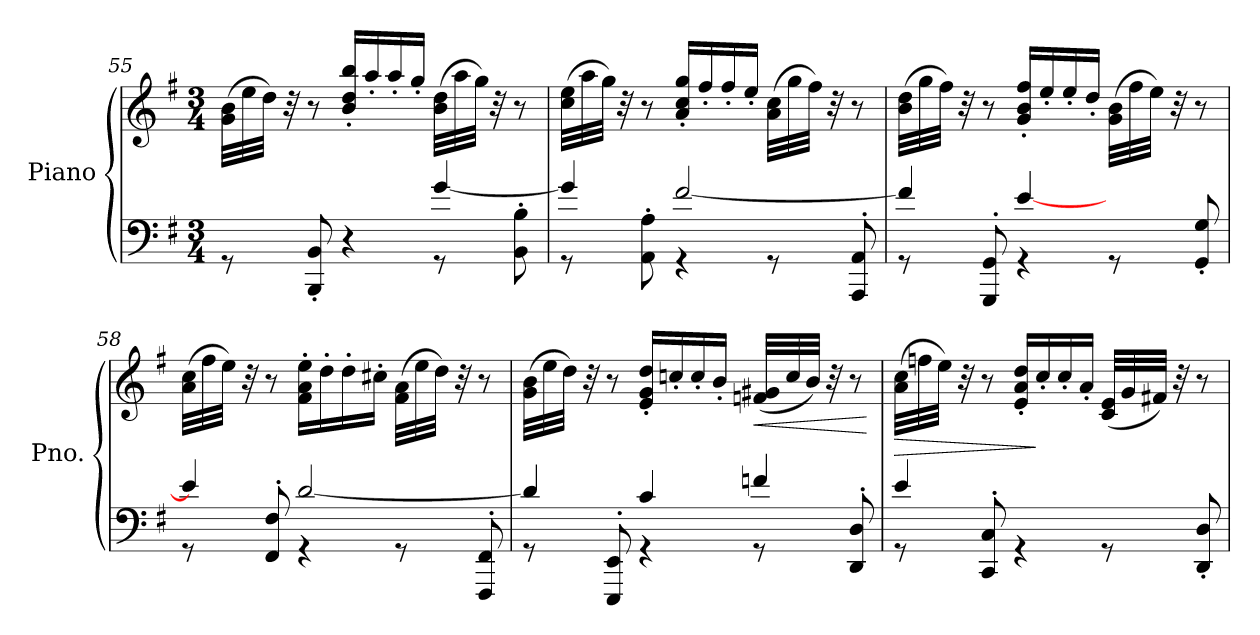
**kern	**kern	**dynam
*part1	*part1	*part1
*staff2	*staff1	*staff1/2
*I"Piano	*	*
*I'Pno.	*	*
!!LO:LB:g=z
*clefF4	*clefG2	*
*k[f#]	*k[f#]	*
*M3/4	*M3/4	*
=55	=55	=55
*^	*	*
8rGG	2ryy	(>32g\ 32b\LLL	.
.	.	32ee\	.
.	.	32dd\JJJ)	.
.	.	32r	.
8BBB/' 8BB/'	.	8r	.
4r	.	16b/' 16dd/' 16bb/'LL	.
.	.	16aa'/	.
.	.	16aa'/	.
.	.	16gg'/JJ	.
8rGG	[4g!/	(>32b\ 32dd\LLL	.
.	.	32aa\	.
.	.	32gg\JJJ)	.
.	.	32r	.
8BB\' 8B\'	.	8r	.
=56	=56	=56	=56
8rGG	4g!/]	(>32cc\ 32ee\LLL	.
.	.	32aa\	.
.	.	32gg\JJJ)	.
.	.	32r	.
8AA\' 8A\'	.	8r	.
4rGG	[2f#!/	16a/' 16cc/' 16gg/'LL	.
.	.	16ff#'/	.
.	.	16ff#'/	.
.	.	16ee'/JJ	.
8rGG	.	(>32a\ 32cc\LLL	.
.	.	32gg\	.
.	.	32ff#\JJJ)	.
.	.	32r	.
8AAA/' 8AA/'	.	8r	.
=57	=57	=57	=57
8rGG	4f#!/]	(>32b\ 32dd\LLL	.
.	.	32gg\	.
.	.	32ff#\JJJ)	.
.	.	32r	.
8GGG/' 8GG/'	.	8r	.
4rGG	[4e!/	16g/' 16b/' 16ff#/'LL	.
.	.	16ee'/	.
.	.	16ee'/	.
.	.	16dd'/JJ	.
8rGG	4ryy	(>32g\ 32b\LLL	.
.	.	32ff#\	.
.	.	32ee\JJJ)	.
.	.	32r	.
8GG/' 8G/'	.	8r	.
!!LO:PB:g=z
=58	=58	=58	=58
8rGG	4e!/]	(>32a\ 32cc\LLL	.
.	.	32ff#\	.
.	.	32ee\JJJ)	.
.	.	32r	.
8FF#/' 8F#/'	.	8r	.
4rGG	[2d!/	16f#\' 16a\' 16ee\'LL	.
.	.	16dd'\	.
.	.	16dd'\	.
.	.	16cc#X'\JJ	.
8rGG	.	(>32f#\ 32a\LLL	.
.	.	32ee\	.
.	.	32dd\JJJ)	.
.	.	32r	.
8FFF#/' 8FF#/'	.	8r	.
=59	=59	=59	=59
8rGG	4d!/]	(>32g\ 32b\LLL	.
.	.	32ee\	.
.	.	32dd\JJJ)	.
.	.	32r	.
8EEE/' 8EE/'	.	8r	.
4rGG	4c!/	16e/' 16g/' 16dd/'LL	.
.	.	16ccn'/	.
.	.	16cc'/	.
.	.	16b'/JJ	.
!	!	!	!LO:HP:b
8rGG	4fn!/	(<32fn/ 32g#X/LLL	<
.	.	32cc/	.
.	.	32b/JJJ)	.
.	.	32r	.
8DD/' 8D/'	.	8r	.
*v	*v	*	*
.	.	[
=60	=60	=60
*^	*	*
!	!	!	!LO:HP:b
8rGG	4e!/	(>32a\ 32cc\LLL	>
.	.	32ffn\	.
.	.	32ee\JJJ)	.
.	.	32r	.
8CC/' 8C/'	.	8r	.
4rGG	2ryy	16e/' 16a/' 16dd/'LL	.
.	.	16cc'/	]
.	.	16cc'/	.
.	.	16a'/JJ	.
8rGG	.	(<32c/ 32e/LLL	.
.	.	32g/	.
.	.	32f#X/JJJ)	.
.	.	32r	.
8DD/' 8D/'	.	8r	.
*v	*v	*	*
=	=	=
*-	*-	*-
